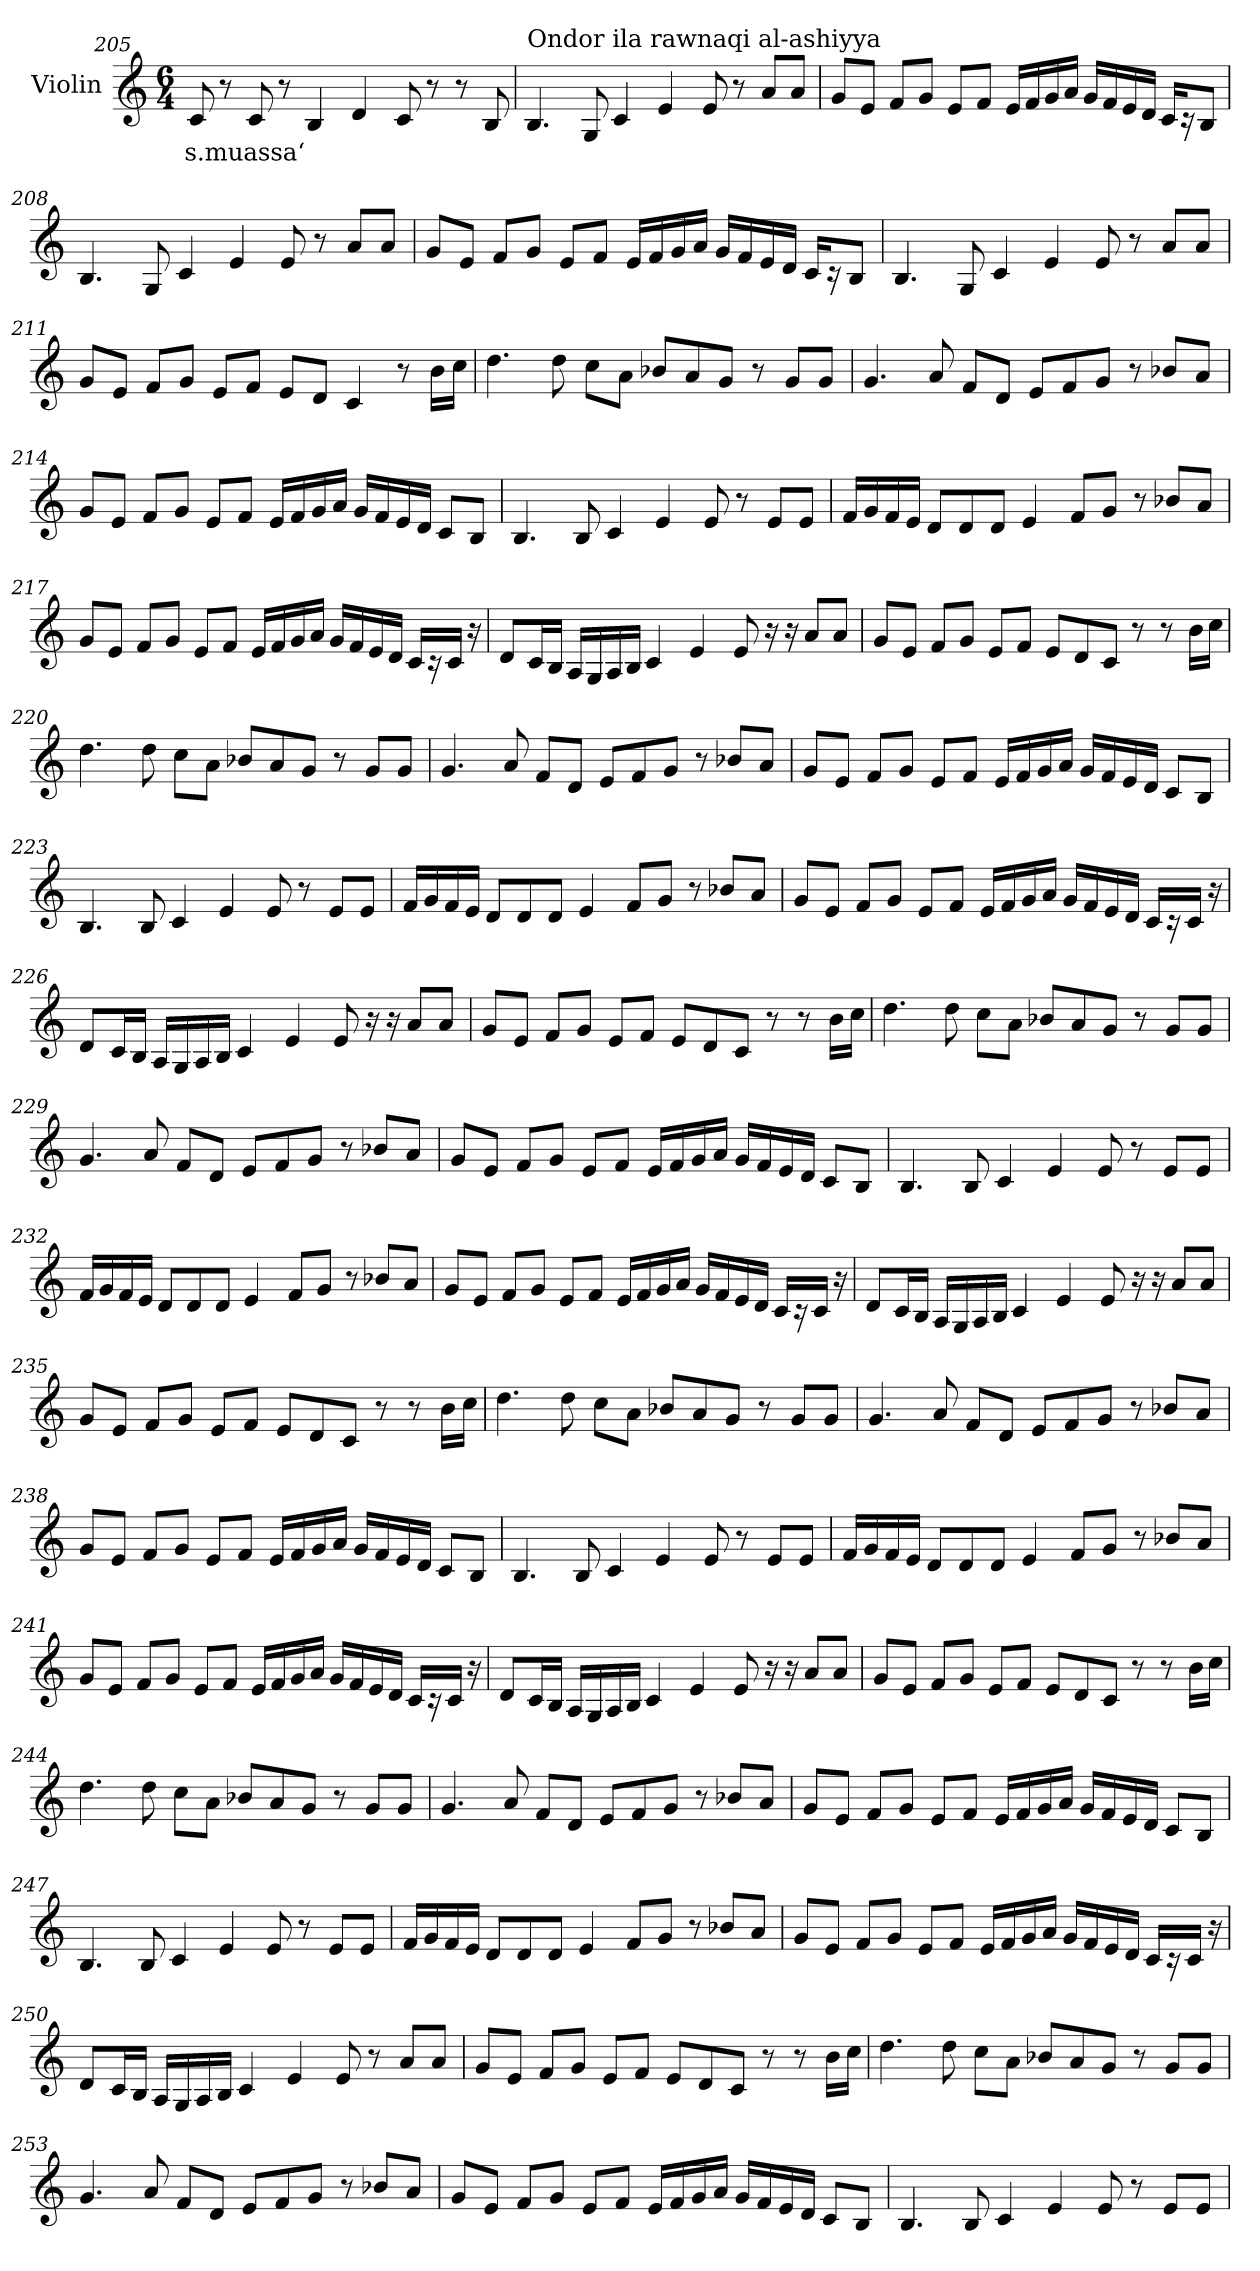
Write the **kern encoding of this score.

**kern	**text
*part1	*part1
*staff1	*staff1
*I"Violin	*
*clefG2	*
*k[]	*
*M6/4	*
*MM70	*
=205	=205
!	!LO:LY:b
8c/	s.muassa‘
8r	.
8c/	.
8r	.
4B/	.
4d/	.
8c/	.
8r	.
8r	.
8B/	.
=206	=206
!LO:TX:a:t=Ondor ila rawnaqi al-ashiyya	!
4.B/	.
8G/	.
4c/	.
4e/	.
8e/	.
8r	.
8a/L	.
8a/J	.
!!LO:LB:g=z
=207	=207
8g/L	.
8e/J	.
8f/L	.
8g/J	.
8e/L	.
8f/J	.
16e/LL	.
16f/	.
16g/	.
16a/JJ	.
16g/LL	.
16f/	.
16e/	.
16d/JJ	.
16c/KL	.
16r	.
8B/J	.
=208	=208
4.B/	.
8G/	.
4c/	.
4e/	.
8e/	.
8r	.
8a/L	.
8a/J	.
!!LO:LB:g=z
=209	=209
8g/L	.
8e/J	.
8f/L	.
8g/J	.
8e/L	.
8f/J	.
16e/LL	.
16f/	.
16g/	.
16a/JJ	.
16g/LL	.
16f/	.
16e/	.
16d/JJ	.
16c/KL	.
16r	.
8B/J	.
=210	=210
4.B/	.
8G/	.
4c/	.
4e/	.
8e/	.
8r	.
8a/L	.
8a/J	.
=211	=211
8g/L	.
8e/J	.
8f/L	.
8g/J	.
8e/L	.
8f/J	.
8e/L	.
8d/J	.
4c/	.
8r	.
16b\LL	.
16cc\JJ	.
!!LO:LB:g=z
=212	=212
4.dd\	.
8dd\	.
8cc\L	.
8a\J	.
8b-X/L	.
8a/	.
8g/J	.
8r	.
8g/L	.
8g/J	.
=213	=213
4.g/	.
8a/	.
8f/L	.
8d/J	.
8e/L	.
8f/	.
8g/J	.
8r	.
8b-X/L	.
8a/J	.
=214	=214
8g/L	.
8e/J	.
8f/L	.
8g/J	.
8e/L	.
8f/J	.
16e/LL	.
16f/	.
16g/	.
16a/JJ	.
16g/LL	.
16f/	.
16e/	.
16d/JJ	.
8c/L	.
8B/J	.
!!LO:LB:g=z
=215	=215
4.B/	.
8B/	.
4c/	.
4e/	.
8e/	.
8r	.
8e/L	.
8e/J	.
=216	=216
16f/LL	.
16g/	.
16f/	.
16e/JJ	.
8d/L	.
8d/	.
8d/J	.
4e/	.
8f/L	.
8g/J	.
8r	.
8b-X/L	.
8a/J	.
=217	=217
8g/L	.
8e/J	.
8f/L	.
8g/J	.
8e/L	.
8f/J	.
16e/LL	.
16f/	.
16g/	.
16a/JJ	.
16g/LL	.
16f/	.
16e/	.
16d/JJ	.
16c/LL	.
16r	.
16c/JJ	.
16r	.
!!LO:LB:g=z
=218	=218
8d/L	.
16c/L	.
16B/JJ	.
16A/LL	.
16G/	.
16A/	.
16B/JJ	.
4c/	.
4e/	.
8e/	.
16r	.
16r	.
8a/L	.
8a/J	.
=219	=219
8g/L	.
8e/J	.
8f/L	.
8g/J	.
8e/L	.
8f/J	.
8e/L	.
8d/	.
8c/J	.
8r	.
8r	.
16b\LL	.
16cc\JJ	.
=220	=220
4.dd\	.
8dd\	.
8cc\L	.
8a\J	.
8b-X/L	.
8a/	.
8g/J	.
8r	.
8g/L	.
8g/J	.
!!LO:PB:g=z
=221	=221
4.g/	.
8a/	.
8f/L	.
8d/J	.
8e/L	.
8f/	.
8g/J	.
8r	.
8b-X/L	.
8a/J	.
=222	=222
8g/L	.
8e/J	.
8f/L	.
8g/J	.
8e/L	.
8f/J	.
16e/LL	.
16f/	.
16g/	.
16a/JJ	.
16g/LL	.
16f/	.
16e/	.
16d/JJ	.
8c/L	.
8B/J	.
=223	=223
4.B/	.
8B/	.
4c/	.
4e/	.
8e/	.
8r	.
8e/L	.
8e/J	.
!!LO:LB:g=z
=224	=224
16f/LL	.
16g/	.
16f/	.
16e/JJ	.
8d/L	.
8d/	.
8d/J	.
4e/	.
8f/L	.
8g/J	.
8r	.
8b-X/L	.
8a/J	.
=225	=225
8g/L	.
8e/J	.
8f/L	.
8g/J	.
8e/L	.
8f/J	.
16e/LL	.
16f/	.
16g/	.
16a/JJ	.
16g/LL	.
16f/	.
16e/	.
16d/JJ	.
16c/LL	.
16r	.
16c/JJ	.
16r	.
!!LO:LB:g=z
=226	=226
8d/L	.
16c/L	.
16B/JJ	.
16A/LL	.
16G/	.
16A/	.
16B/JJ	.
4c/	.
4e/	.
8e/	.
16r	.
16r	.
8a/L	.
8a/J	.
=227	=227
8g/L	.
8e/J	.
8f/L	.
8g/J	.
8e/L	.
8f/J	.
8e/L	.
8d/	.
8c/J	.
8r	.
8r	.
16b\LL	.
16cc\JJ	.
=228	=228
4.dd\	.
8dd\	.
8cc\L	.
8a\J	.
8b-X/L	.
8a/	.
8g/J	.
8r	.
8g/L	.
8g/J	.
!!LO:LB:g=z
=229	=229
4.g/	.
8a/	.
8f/L	.
8d/J	.
8e/L	.
8f/	.
8g/J	.
8r	.
8b-X/L	.
8a/J	.
=230	=230
8g/L	.
8e/J	.
8f/L	.
8g/J	.
8e/L	.
8f/J	.
16e/LL	.
16f/	.
16g/	.
16a/JJ	.
16g/LL	.
16f/	.
16e/	.
16d/JJ	.
8c/L	.
8B/J	.
=231	=231
4.B/	.
8B/	.
4c/	.
4e/	.
8e/	.
8r	.
8e/L	.
8e/J	.
!!LO:LB:g=z
=232	=232
16f/LL	.
16g/	.
16f/	.
16e/JJ	.
8d/L	.
8d/	.
8d/J	.
4e/	.
8f/L	.
8g/J	.
8r	.
8b-X/L	.
8a/J	.
=233	=233
8g/L	.
8e/J	.
8f/L	.
8g/J	.
8e/L	.
8f/J	.
16e/LL	.
16f/	.
16g/	.
16a/JJ	.
16g/LL	.
16f/	.
16e/	.
16d/JJ	.
16c/LL	.
16r	.
16c/JJ	.
16r	.
!!LO:LB:g=z
=234	=234
8d/L	.
16c/L	.
16B/JJ	.
16A/LL	.
16G/	.
16A/	.
16B/JJ	.
4c/	.
4e/	.
8e/	.
16r	.
16r	.
8a/L	.
8a/J	.
=235	=235
8g/L	.
8e/J	.
8f/L	.
8g/J	.
8e/L	.
8f/J	.
8e/L	.
8d/	.
8c/J	.
8r	.
8r	.
16b\LL	.
16cc\JJ	.
=236	=236
4.dd\	.
8dd\	.
8cc\L	.
8a\J	.
8b-X/L	.
8a/	.
8g/J	.
8r	.
8g/L	.
8g/J	.
!!LO:LB:g=z
=237	=237
4.g/	.
8a/	.
8f/L	.
8d/J	.
8e/L	.
8f/	.
8g/J	.
8r	.
8b-X/L	.
8a/J	.
=238	=238
8g/L	.
8e/J	.
8f/L	.
8g/J	.
8e/L	.
8f/J	.
16e/LL	.
16f/	.
16g/	.
16a/JJ	.
16g/LL	.
16f/	.
16e/	.
16d/JJ	.
8c/L	.
8B/J	.
=239	=239
4.B/	.
8B/	.
4c/	.
4e/	.
8e/	.
8r	.
8e/L	.
8e/J	.
!!LO:LB:g=z
=240	=240
16f/LL	.
16g/	.
16f/	.
16e/JJ	.
8d/L	.
8d/	.
8d/J	.
4e/	.
8f/L	.
8g/J	.
8r	.
8b-X/L	.
8a/J	.
=241	=241
8g/L	.
8e/J	.
8f/L	.
8g/J	.
8e/L	.
8f/J	.
16e/LL	.
16f/	.
16g/	.
16a/JJ	.
16g/LL	.
16f/	.
16e/	.
16d/JJ	.
16c/LL	.
16r	.
16c/JJ	.
16r	.
!!LO:PB:g=z
=242	=242
8d/L	.
16c/L	.
16B/JJ	.
16A/LL	.
16G/	.
16A/	.
16B/JJ	.
4c/	.
4e/	.
8e/	.
16r	.
16r	.
8a/L	.
8a/J	.
=243	=243
8g/L	.
8e/J	.
8f/L	.
8g/J	.
8e/L	.
8f/J	.
8e/L	.
8d/	.
8c/J	.
8r	.
8r	.
16b\LL	.
16cc\JJ	.
=244	=244
4.dd\	.
8dd\	.
8cc\L	.
8a\J	.
8b-X/L	.
8a/	.
8g/J	.
8r	.
8g/L	.
8g/J	.
!!LO:LB:g=z
=245	=245
4.g/	.
8a/	.
8f/L	.
8d/J	.
8e/L	.
8f/	.
8g/J	.
8r	.
8b-X/L	.
8a/J	.
=246	=246
8g/L	.
8e/J	.
8f/L	.
8g/J	.
8e/L	.
8f/J	.
16e/LL	.
16f/	.
16g/	.
16a/JJ	.
16g/LL	.
16f/	.
16e/	.
16d/JJ	.
8c/L	.
8B/J	.
=247	=247
4.B/	.
8B/	.
4c/	.
4e/	.
8e/	.
8r	.
8e/L	.
8e/J	.
!!LO:LB:g=z
=248	=248
16f/LL	.
16g/	.
16f/	.
16e/JJ	.
8d/L	.
8d/	.
8d/J	.
4e/	.
8f/L	.
8g/J	.
8r	.
8b-X/L	.
8a/J	.
=249	=249
8g/L	.
8e/J	.
8f/L	.
8g/J	.
8e/L	.
8f/J	.
16e/LL	.
16f/	.
16g/	.
16a/JJ	.
16g/LL	.
16f/	.
16e/	.
16d/JJ	.
16c/LL	.
16r	.
16c/JJ	.
16r	.
!!LO:LB:g=z
=250	=250
8d/L	.
16c/L	.
16B/JJ	.
16A/LL	.
16G/	.
16A/	.
16B/JJ	.
4c/	.
4e/	.
8e/	.
8r	.
8a/L	.
8a/J	.
=251	=251
8g/L	.
8e/J	.
8f/L	.
8g/J	.
8e/L	.
8f/J	.
8e/L	.
8d/	.
8c/J	.
8r	.
8r	.
16b\LL	.
16cc\JJ	.
=252	=252
4.dd\	.
8dd\	.
8cc\L	.
8a\J	.
8b-X/L	.
8a/	.
8g/J	.
8r	.
8g/L	.
8g/J	.
!!LO:LB:g=z
=253	=253
4.g/	.
8a/	.
8f/L	.
8d/J	.
8e/L	.
8f/	.
8g/J	.
8r	.
8b-X/L	.
8a/J	.
=254	=254
8g/L	.
8e/J	.
8f/L	.
8g/J	.
8e/L	.
8f/J	.
16e/LL	.
16f/	.
16g/	.
16a/JJ	.
16g/LL	.
16f/	.
16e/	.
16d/JJ	.
8c/L	.
8B/J	.
=255	=255
4.B/	.
8B/	.
4c/	.
4e/	.
8e/	.
8r	.
8e/L	.
8e/J	.
=	=
*-	*-
